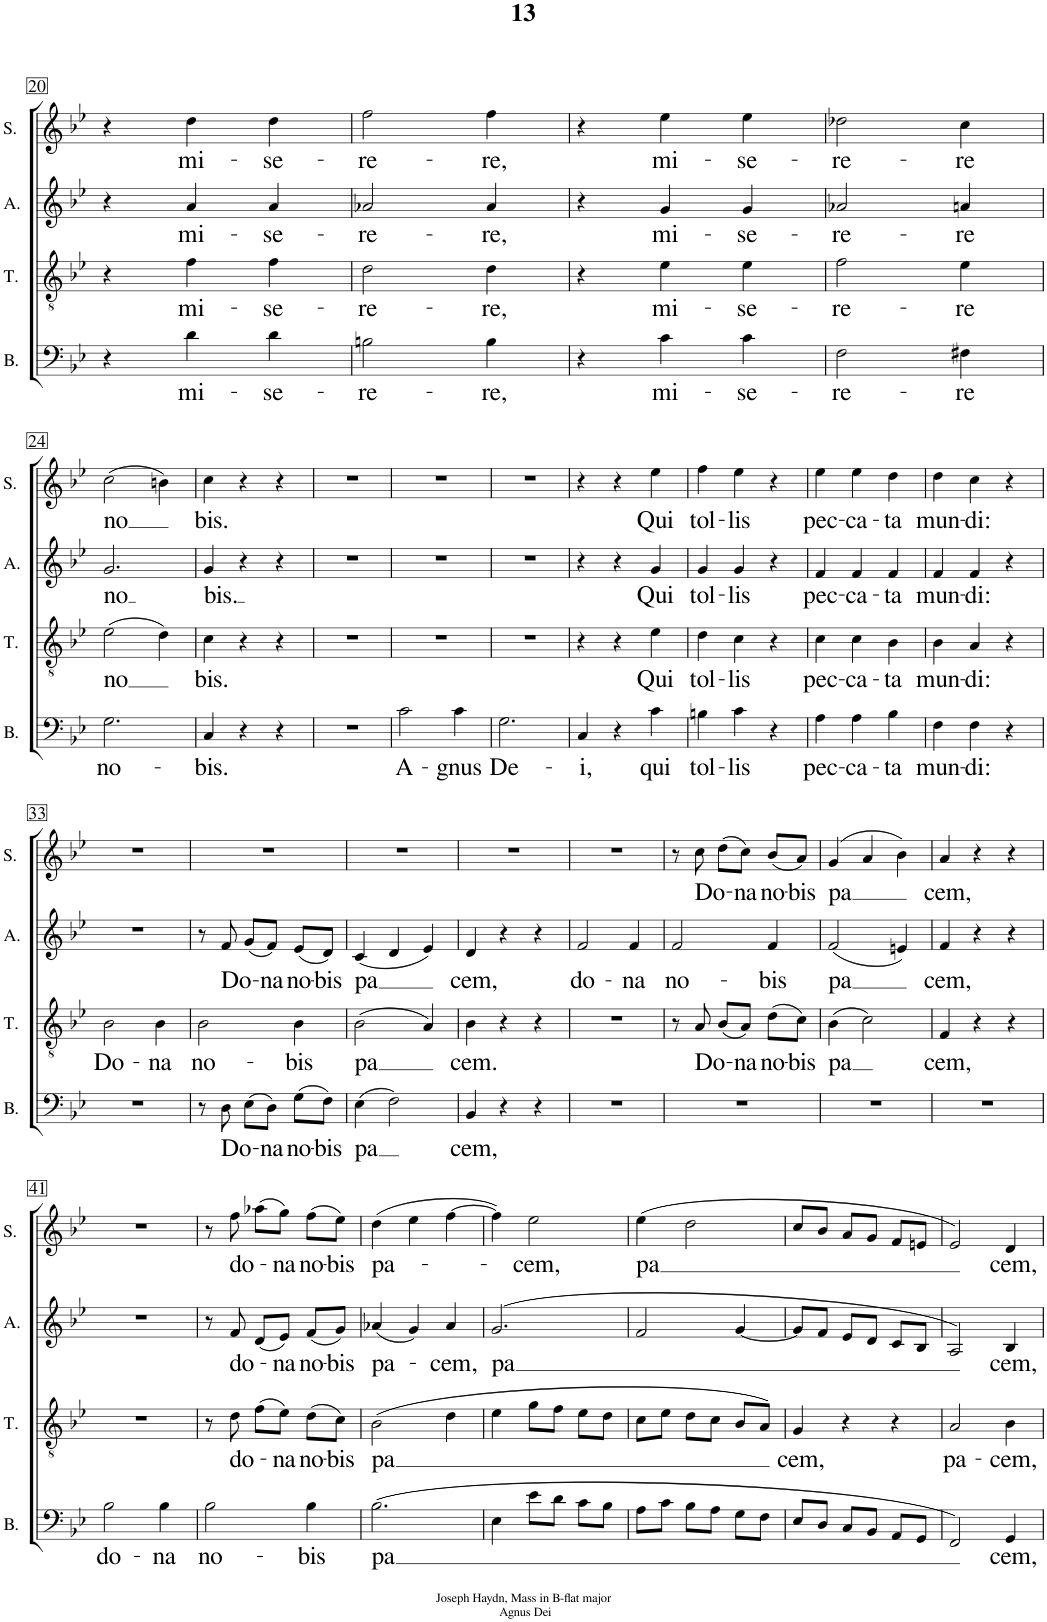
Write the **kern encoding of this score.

**kern	**text	**kern	**text	**kern	**text	**kern	**text
*part4	*part4	*part3	*part3	*part2	*part2	*part1	*part1
*staff4	*staff4	*staff3	*staff3	*staff2	*staff2	*staff1	*staff1
*I"Basso	*	*I"Tenore	*	*I"Alto	*	*I"Soprano	*
*I'B.	*	*I'T.	*	*I'A.	*	*I'S.	*
!!LO:PB:g=z
*clefF4	*	*clefGv2	*	*clefG2	*	*clefG2	*
*k[b-e-]	*	*k[b-e-]	*	*k[b-e-]	*	*k[b-e-]	*
*M3/4	*	*M3/4	*	*M3/4	*	*M3/4	*
=20	=20	=20	=20	=20	=20	=20	=20
4r	.	4r	.	4r	.	4r	.
!	!LO:LY:b	!	!LO:LY:b	!	!LO:LY:b	!	!LO:LY:b
4d\	mi-	4f\	mi-	4a/	mi-	4dd\	mi-
!	!LO:LY:b	!	!LO:LY:b	!	!LO:LY:b	!	!LO:LY:b
4d\	-se-	4f\	-se-	4a/	-se-	4dd\	-se-
=21	=21	=21	=21	=21	=21	=21	=21
!	!LO:LY:b	!	!LO:LY:b	!	!LO:LY:b	!	!LO:LY:b
2Bn\	-re-	2d\	-re-	2a-X/	-re-	2ff\	-re-
!	!LO:LY:b	!	!LO:LY:b	!	!LO:LY:b	!	!LO:LY:b
4B\	-re,	4d\	-re,	4a-/	-re,	4ff\	-re,
=22	=22	=22	=22	=22	=22	=22	=22
4r	.	4r	.	4r	.	4r	.
!	!LO:LY:b	!	!LO:LY:b	!	!LO:LY:b	!	!LO:LY:b
4c\	mi-	4e-\	mi-	4g/	mi-	4ee-\	mi-
!	!LO:LY:b	!	!LO:LY:b	!	!LO:LY:b	!	!LO:LY:b
4c\	-se-	4e-\	-se-	4g/	-se-	4ee-\	-se-
=23	=23	=23	=23	=23	=23	=23	=23
!	!LO:LY:b	!	!LO:LY:b	!	!LO:LY:b	!	!LO:LY:b
2F\	-re-	2f\	-re-	2a-X/	-re-	2dd-X\	-re-
!	!LO:LY:b	!	!LO:LY:b	!	!LO:LY:b	!	!LO:LY:b
4F#X\	-re	4e-\	-re	4an/	-re	4cc\	-re
!!LO:LB:g=z
=24	=24	=24	=24	=24	=24	=24	=24
!	!LO:LY:b	!	!LO:LY:b	!	!LO:LY:b	!	!LO:LY:b
2.G\	no-	(>2e-\	no	2.g/	no	(>2cc\	no
.	.	4d\)	.	.	.	4bn\)	.
=25	=25	=25	=25	=25	=25	=25	=25
!	!LO:LY:b	!	!LO:LY:b	!	!LO:LY:b	!	!LO:LY:b
4C/	-bis.	4c\	bis.	4g/	bis.	4cc\	bis.
4r	.	4r	.	4r	.	4r	.
4r	.	4r	.	4r	.	4r	.
=26	=26	=26	=26	=26	=26	=26	=26
2.r	.	2.r	.	2.r	.	2.r	.
=27	=27	=27	=27	=27	=27	=27	=27
!	!LO:LY:b	!	!	!	!	!	!
2c\	A-	2.r	.	2.r	.	2.r	.
!	!LO:LY:b	!	!	!	!	!	!
4c\	-gnus	.	.	.	.	.	.
=28	=28	=28	=28	=28	=28	=28	=28
!	!LO:LY:b	!	!	!	!	!	!
2.G\	De-	2.r	.	2.r	.	2.r	.
=29	=29	=29	=29	=29	=29	=29	=29
!	!LO:LY:b	!	!	!	!	!	!
4C/	-i,	4r	.	4r	.	4r	.
4r	.	4r	.	4r	.	4r	.
!	!LO:LY:b	!	!LO:LY:b	!	!LO:LY:b	!	!LO:LY:b
4c\	qui	4e-\	Qui	4g/	Qui	4ee-\	Qui
=30	=30	=30	=30	=30	=30	=30	=30
!	!LO:LY:b	!	!LO:LY:b	!	!LO:LY:b	!	!LO:LY:b
4Bn\	tol-	4d\	tol-	4g/	tol-	4ff\	tol-
!	!LO:LY:b	!	!LO:LY:b	!	!LO:LY:b	!	!LO:LY:b
4c\	-lis	4c\	-lis	4g/	-lis	4ee-\	-lis
4r	.	4r	.	4r	.	4r	.
=31	=31	=31	=31	=31	=31	=31	=31
!	!LO:LY:b	!	!LO:LY:b	!	!LO:LY:b	!	!LO:LY:b
4A\	pec-	4c\	pec-	4f/	pec-	4ee-\	pec-
!	!LO:LY:b	!	!LO:LY:b	!	!LO:LY:b	!	!LO:LY:b
4A\	-ca-	4c\	-ca-	4f/	-ca-	4ee-\	-ca-
!	!LO:LY:b	!	!LO:LY:b	!	!LO:LY:b	!	!LO:LY:b
4B-\	-ta	4B-\	-ta	4f/	-ta	4dd\	-ta
=32	=32	=32	=32	=32	=32	=32	=32
!	!LO:LY:b	!	!LO:LY:b	!	!LO:LY:b	!	!LO:LY:b
4F\	mun-	4B-\	mun-	4f/	mun-	4dd\	mun-
!	!LO:LY:b	!	!LO:LY:b	!	!LO:LY:b	!	!LO:LY:b
4F\	-di:	4A/	-di:	4f/	-di:	4cc\	-di:
4r	.	4r	.	4r	.	4r	.
!!LO:LB:g=z
=33	=33	=33	=33	=33	=33	=33	=33
!	!	!	!LO:LY:b	!	!	!	!
2.r	.	2B-\	Do-	2.r	.	2.r	.
!	!	!	!LO:LY:b	!	!	!	!
.	.	4B-\	-na	.	.	.	.
=34	=34	=34	=34	=34	=34	=34	=34
!	!	!	!LO:LY:b	!	!	!	!
8r	.	2B-\	no-	8r	.	2.r	.
!	!LO:LY:b	!	!	!	!LO:LY:b	!	!
8D\	Do-	.	.	8f/	Do-	.	.
(8E-\L	.	.	.	(8g/L	.	.	.
!	!LO:LY:b	!	!	!	!LO:LY:b	!	!
8D\J)	-na	.	.	8f/J)	-na	.	.
!	!LO:LY:b	!	!LO:LY:b	!	!LO:LY:b	!	!
(8G\L	no-	4B-\	-bis	(8e-/L	no-	.	.
!	!LO:LY:b	!	!	!	!LO:LY:b	!	!
8F\J)	-bis	.	.	8d/J)	-bis	.	.
=35	=35	=35	=35	=35	=35	=35	=35
!	!LO:LY:b	!	!LO:LY:b	!	!LO:LY:b	!	!
(>4E-\	pa	(>2B-\	pa	(<4c/	pa	2.r	.
2F\)	.	.	.	4d/	.	.	.
.	.	4A/)	.	4e-/)	.	.	.
=36	=36	=36	=36	=36	=36	=36	=36
!	!LO:LY:b	!	!LO:LY:b	!	!LO:LY:b	!	!
4BB-/	cem,	4B-\	cem.	4d/	cem,	2.r	.
4r	.	4r	.	4r	.	.	.
4r	.	4r	.	4r	.	.	.
=37	=37	=37	=37	=37	=37	=37	=37
!	!	!	!	!	!LO:LY:b	!	!
2.r	.	2.r	.	2f/	do-	2.r	.
!	!	!	!	!	!LO:LY:b	!	!
.	.	.	.	4f/	-na	.	.
=38	=38	=38	=38	=38	=38	=38	=38
!	!	!	!	!	!LO:LY:b	!	!
2.r	.	8r	.	2f/	no-	8r	.
!	!	!	!LO:LY:b	!	!	!	!LO:LY:b
.	.	8A/	Do-	.	.	8cc\	Do-
.	.	(8B-/L	.	.	.	(8dd\L	.
!	!	!	!LO:LY:b	!	!	!	!LO:LY:b
.	.	8A/J)	-na	.	.	8cc\J)	-na
!	!	!	!LO:LY:b	!	!LO:LY:b	!	!LO:LY:b
.	.	(8d\L	no-	4f/	-bis	(8b-/L	no-
!	!	!	!LO:LY:b	!	!	!	!LO:LY:b
.	.	8c\J)	-bis	.	.	8a/J)	-bis
=39	=39	=39	=39	=39	=39	=39	=39
!	!	!	!LO:LY:b	!	!LO:LY:b	!	!LO:LY:b
2.r	.	(>4B-\	pa	(<2f/	pa	(>4g/	pa
.	.	2c\)	.	.	.	4a/	.
.	.	.	.	4en/)	.	4b-\)	.
=40	=40	=40	=40	=40	=40	=40	=40
!	!	!	!LO:LY:b	!	!LO:LY:b	!	!LO:LY:b
2.r	.	4F/	cem,	4f/	cem,	4a/	cem,
.	.	4r	.	4r	.	4r	.
.	.	4r	.	4r	.	4r	.
!!LO:LB:g=z
=41	=41	=41	=41	=41	=41	=41	=41
!	!LO:LY:b	!	!	!	!	!	!
2B-\	do-	2.r	.	2.r	.	2.r	.
!	!LO:LY:b	!	!	!	!	!	!
4B-\	-na	.	.	.	.	.	.
=42	=42	=42	=42	=42	=42	=42	=42
!	!LO:LY:b	!	!	!	!	!	!
2B-\	no-	8r	.	8r	.	8r	.
!	!	!	!LO:LY:b	!	!LO:LY:b	!	!LO:LY:b
.	.	8d\	do-	8f/	do-	8ff\	do-
.	.	(8f\L	.	(8d/L	.	(8aa-X\L	.
!	!	!	!LO:LY:b	!	!LO:LY:b	!	!LO:LY:b
.	.	8e-\J)	-na	8e-/J)	-na	8gg\J)	-na
!	!LO:LY:b	!	!LO:LY:b	!	!LO:LY:b	!	!LO:LY:b
4B-\	-bis	(8d\L	no-	(8f/L	no-	(8ff\L	no-
!	!	!	!LO:LY:b	!	!LO:LY:b	!	!LO:LY:b
.	.	8c\J)	-bis	8g/J)	-bis	8ee-\J)	-bis
=43	=43	=43	=43	=43	=43	=43	=43
!	!LO:LY:b	!	!LO:LY:b	!	!LO:LY:b	!	!LO:LY:b
(>2.B-\	pa	(>2B-\	pa	(<4a-X/	pa-	(>4dd\	pa-
.	.	.	.	4g/)	.	4ee-\	.
!	!	!	!	!	!LO:LY:b	!	!
.	.	4d\	.	4a-/	-cem,	[4ff\	.
=44	=44	=44	=44	=44	=44	=44	=44
!	!	!	!	!	!LO:LY:b	!	!
4E-\	.	4e-\	.	(>2.g/	pa	4ff\])	.
!	!	!	!	!	!	!	!LO:LY:b
8e-\L	.	8g\L	.	.	.	2ee-\	-cem,
8d\J	.	8f\J	.	.	.	.	.
8c\L	.	8e-\L	.	.	.	.	.
8B-\J	.	8d\J	.	.	.	.	.
=45	=45	=45	=45	=45	=45	=45	=45
!	!	!	!	!	!	!	!LO:LY:b
8A\L	.	8c\L	.	2f/	.	(>4ee-\	pa
8c\J	.	8e-\J	.	.	.	.	.
8B-\L	.	8d\L	.	.	.	2dd\	.
8A\J	.	8c\J	.	.	.	.	.
8G\L	.	8B-/L	.	[4g/	.	.	.
8F\J	.	8A/J)	.	.	.	.	.
=46	=46	=46	=46	=46	=46	=46	=46
!	!	!	!LO:LY:b	!	!	!	!
8E-/L	.	4G/	cem,	8g/L]	.	8cc/L	.
8D/J	.	.	.	8f/J	.	8b-/J	.
8C/L	.	4r	.	8e-/L	.	8a/L	.
8BB-/J	.	.	.	8d/J	.	8g/J	.
8AA/L	.	4r	.	8c/L	.	8f/L	.
8GG/J	.	.	.	8B-/J	.	8en/J	.
=47	=47	=47	=47	=47	=47	=47	=47
!	!	!	!LO:LY:b	!	!	!	!
2FF/)	.	2A/	pa-	2A/)	.	2e-/)	.
!	!LO:LY:b	!	!LO:LY:b	!	!LO:LY:b	!	!LO:LY:b
4GG/	cem,	4B-\	-cem,	4B-/	cem,	4d/	cem,
=	=	=	=	=	=	=	=
*-	*-	*-	*-	*-	*-	*-	*-
